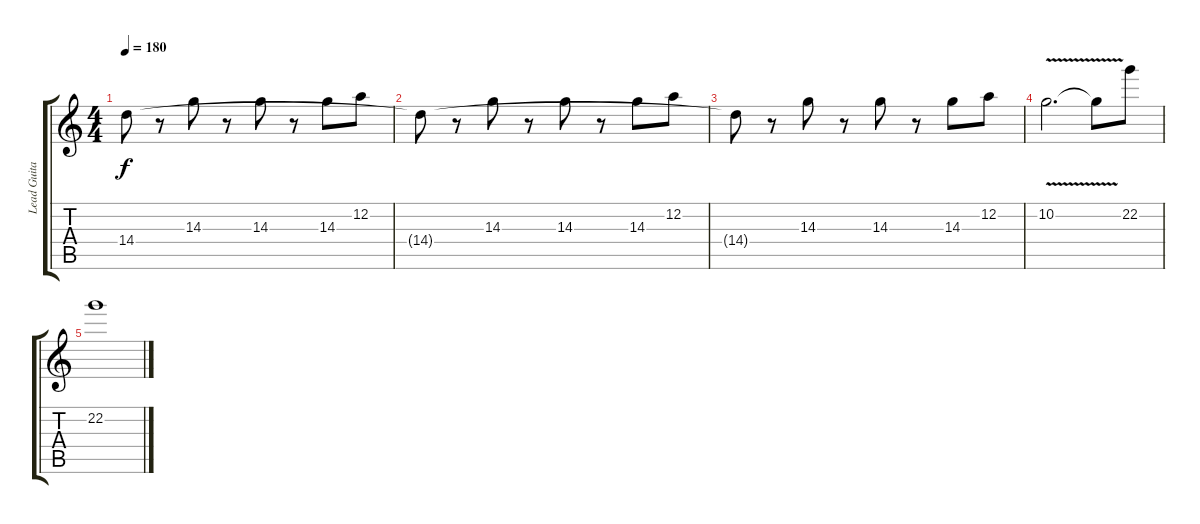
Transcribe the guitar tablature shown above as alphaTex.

\track ("Lead Guitar" "Lead Guita") {instrument distortionguitar}
\staff {score tabs}
\tuning (D4 A3 F3 C3 G2 D2) {hide}
\ts (4 4)
\tempo 180
\clef g2
\ks c
14.4{t}.8{dy f} r.8 14.3.8 r.8 14.3.8 r.8 14.3.8 12.2.8 |
14.4{t}.8 r.8 14.3.8 r.8 14.3.8 r.8 14.3.8 12.2.8 |
14.4{t}.8 r.8 14.3.8 r.8 14.3.8 r.8 14.3.8 12.2.8 |
10.2{v}.2{d} 10.2{t}.8 22.2.8 |
22.2.1
